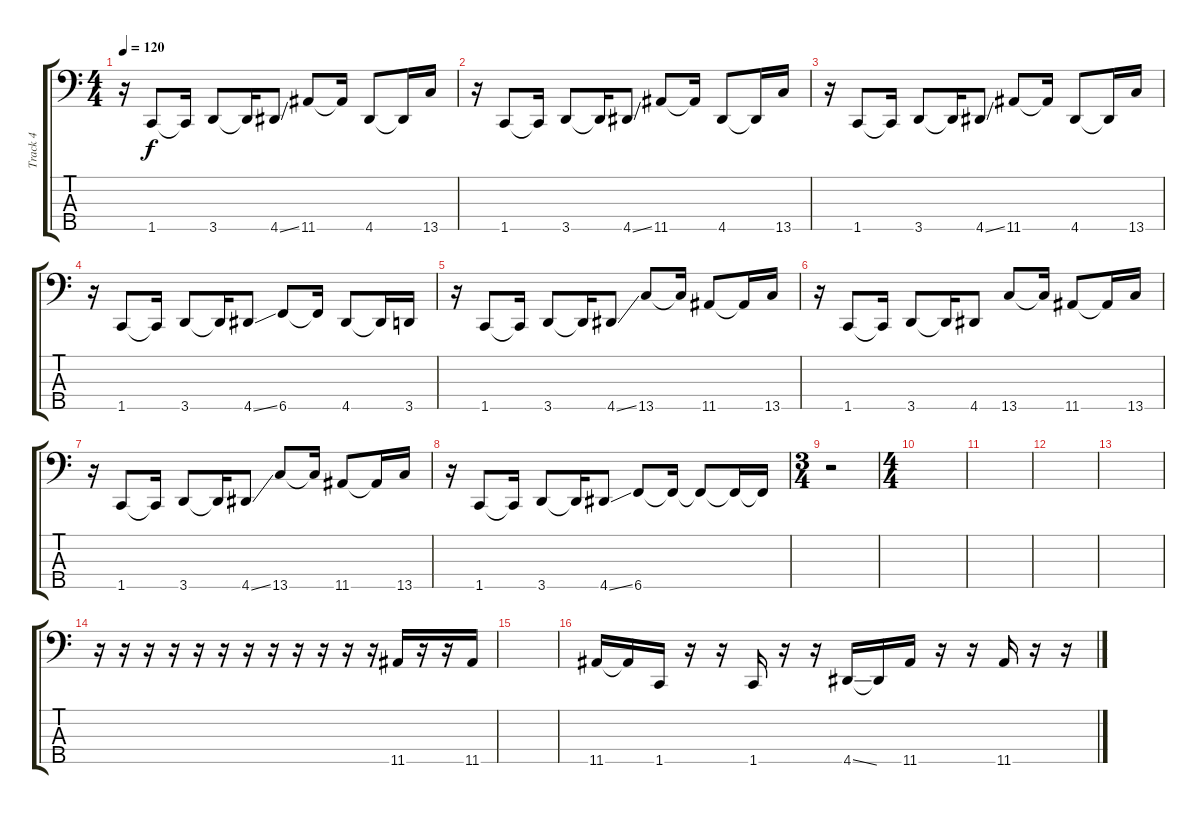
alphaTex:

\track ("Track 4" "Track 4") {instrument electricbassfinger}
\staff {score tabs}
\tuning (F2 C2 G1 C1 B0) {hide}
\ts (4 4)
\tempo 120
\clef f4
\ks c
r.16{dy f} 1.5.8 1.5{t}.16 3.5.8 3.5{t}.16 4.5{ss}.8 11.5.8 11.5{t}.16 4.5.8 4.5{t}.16 13.5.16 |
r.16 1.5.8 1.5{t}.16 3.5.8 3.5{t}.16 4.5{ss}.8 11.5.8 11.5{t}.16 4.5.8 4.5{t}.16 13.5.16 |
r.16 1.5.8 1.5{t}.16 3.5.8 3.5{t}.16 4.5{ss}.8 11.5.8 11.5{t}.16 4.5.8 4.5{t}.16 13.5.16 |
r.16 1.5.8 1.5{t}.16 3.5.8 3.5{t}.16 4.5{ss}.8 6.5.8 6.5{t}.16 4.5.8 4.5{t}.16 3.5.16 |
r.16 1.5.8 1.5{t}.16 3.5.8 3.5{t}.16 4.5{ss}.8 13.5.8 13.5{t}.16 11.5.8 11.5{t}.16 13.5.16 |
r.16 1.5.8 1.5{t}.16 3.5.8 3.5{t}.16 4.5.8 13.5.8 13.5{t}.16 11.5.8 11.5{t}.16 13.5.16 |
r.16 1.5.8 1.5{t}.16 3.5.8 3.5{t}.16 4.5{ss}.8 13.5.8 13.5{t}.16 11.5.8 11.5{t}.16 13.5.16 |
r.16 1.5.8 1.5{t}.16 3.5.8 3.5{t}.16 4.5{ss}.8 6.5.8 6.5{t}.16 6.5{t}.8 6.5{t}.16 6.5{t}.16 |
\ts (3 4)
r.2 |
\ts (4 4)
|
|
|
|
r.16 r.16 r.16 r.16 r.16 r.16 r.16 r.16 r.16 r.16 r.16 r.16 11.5.16 r.16 r.16 11.5.16 |
|
11.5.16 11.5{t}.16 1.5.16 r.16 r.16 1.5.16 r.16 r.16 4.5{ss}.16 4.5{t}.16 11.5.16 r.16 r.16 11.5.16 r.16 r.16
